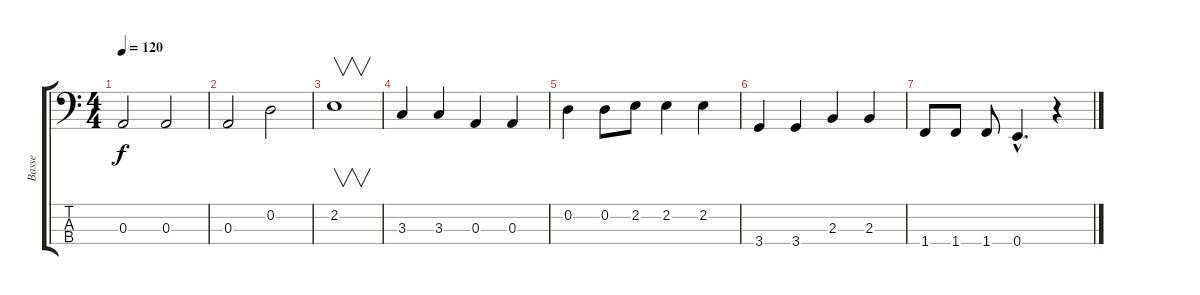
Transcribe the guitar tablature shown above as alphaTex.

\track ("Basse" "Basse") {instrument acousticguitarsteel}
\staff {score tabs}
\tuning (G2 D2 A1 E1) {hide}
\ts (4 4)
\tempo 120
\clef f4
\ks c
0.3.2{dy f} 0.3.2 |
0.3.2 0.2.2 |
2.2.1{v} |
3.3.4 3.3.4 0.3.4 0.3.4 |
0.2.4 0.2.8 2.2.8 2.2.4 2.2.4 |
3.4.4 3.4.4 2.3.4 2.3.4 |
1.4.8 1.4.8 1.4.8 0.4{hac}.4{d} r.4
